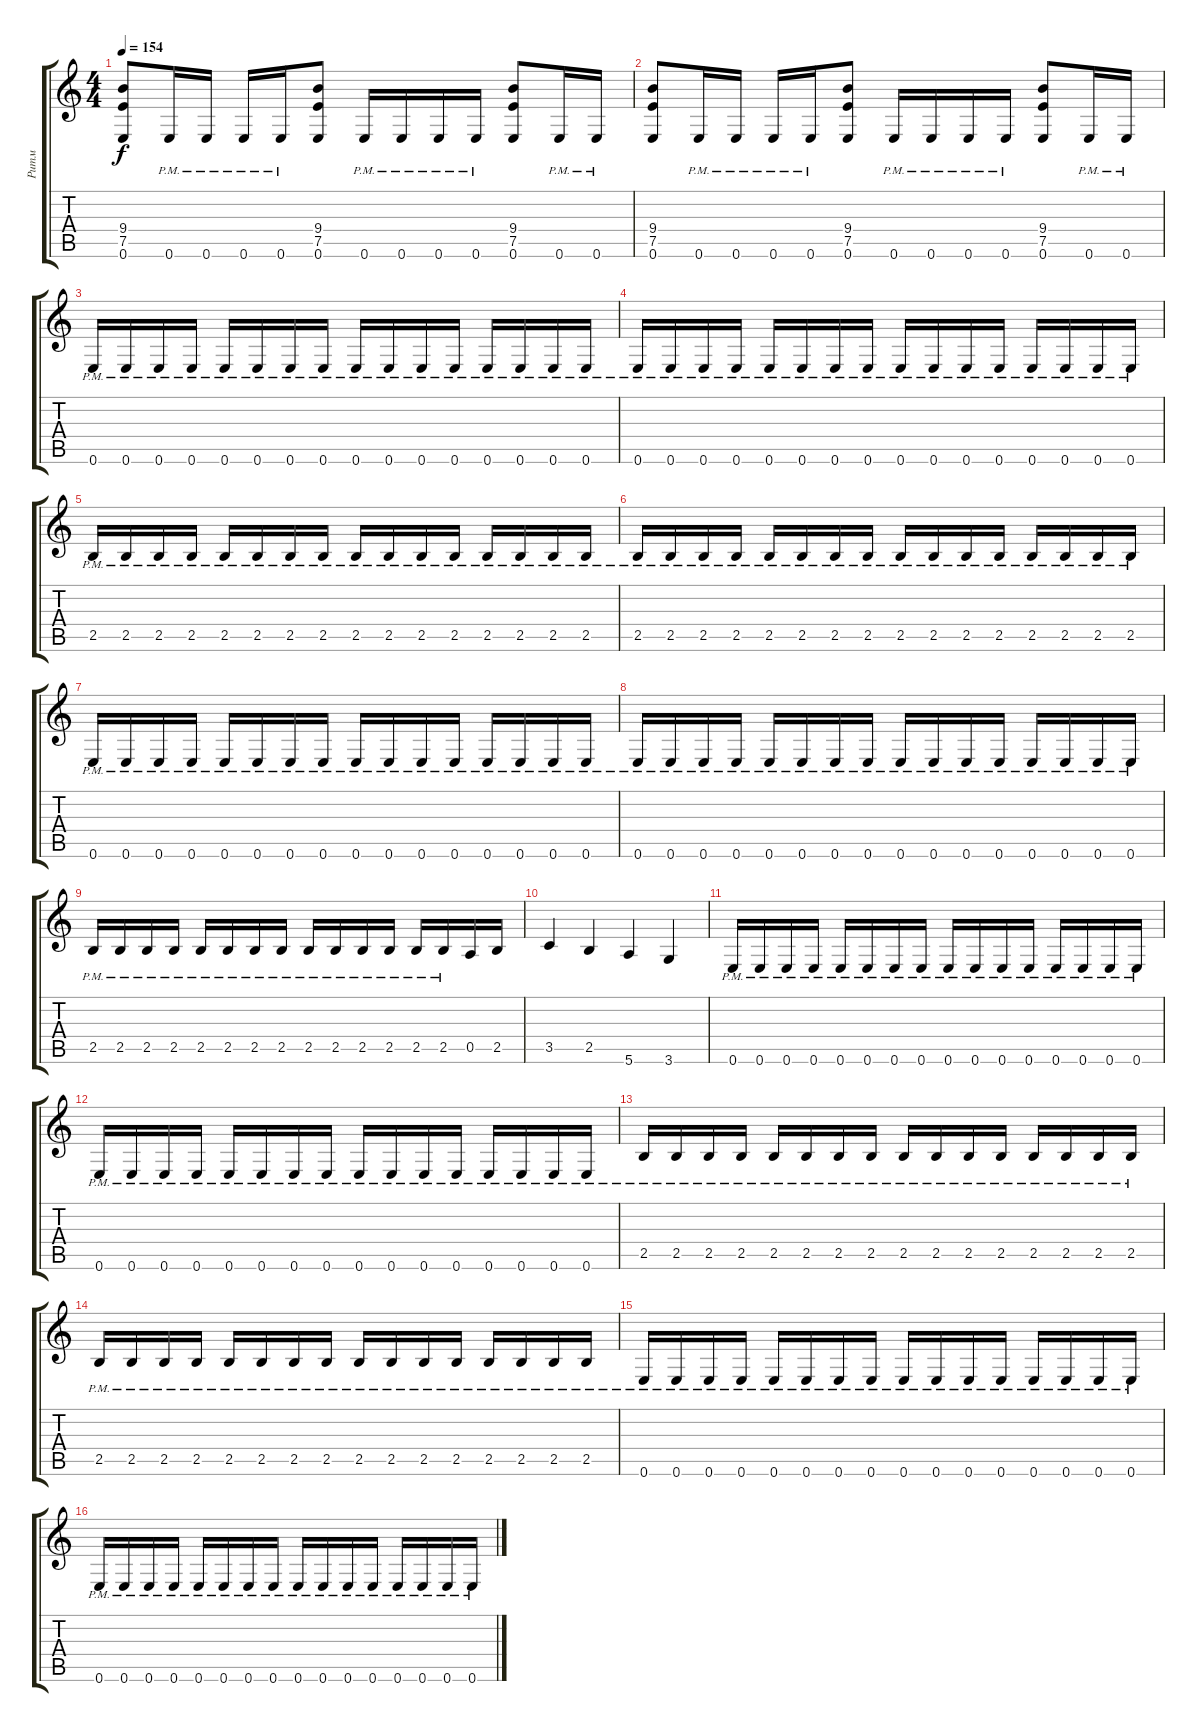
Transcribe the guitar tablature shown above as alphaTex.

\track ("Ритм" "Ритм") {instrument distortionguitar}
\staff {score tabs}
\tuning (E4 B3 G3 D3 A2 E2) {hide}
\ts (4 4)
\tempo 154
\clef g2
\ks c
(9.4 7.5 0.6).8{dy f} 0.6{pm}.16 0.6{pm}.16 0.6{pm}.16 0.6{pm}.16 (9.4 7.5 0.6).8 0.6{pm}.16 0.6{pm}.16 0.6{pm}.16 0.6{pm}.16 (9.4 7.5 0.6).8 0.6{pm}.16 0.6{pm}.16 |
(9.4 7.5 0.6).8 0.6{pm}.16 0.6{pm}.16 0.6{pm}.16 0.6{pm}.16 (9.4 7.5 0.6).8 0.6{pm}.16 0.6{pm}.16 0.6{pm}.16 0.6{pm}.16 (9.4 7.5 0.6).8 0.6{pm}.16 0.6{pm}.16 |
0.6{pm}.16 0.6{pm}.16 0.6{pm}.16 0.6{pm}.16 0.6{pm}.16 0.6{pm}.16 0.6{pm}.16 0.6{pm}.16 0.6{pm}.16 0.6{pm}.16 0.6{pm}.16 0.6{pm}.16 0.6{pm}.16 0.6{pm}.16 0.6{pm}.16 0.6{pm}.16 |
0.6{pm}.16 0.6{pm}.16 0.6{pm}.16 0.6{pm}.16 0.6{pm}.16 0.6{pm}.16 0.6{pm}.16 0.6{pm}.16 0.6{pm}.16 0.6{pm}.16 0.6{pm}.16 0.6{pm}.16 0.6{pm}.16 0.6{pm}.16 0.6{pm}.16 0.6{pm}.16 |
2.5{pm}.16 2.5{pm}.16 2.5{pm}.16 2.5{pm}.16 2.5{pm}.16 2.5{pm}.16 2.5{pm}.16 2.5{pm}.16 2.5{pm}.16 2.5{pm}.16 2.5{pm}.16 2.5{pm}.16 2.5{pm}.16 2.5{pm}.16 2.5{pm}.16 2.5{pm}.16 |
2.5{pm}.16 2.5{pm}.16 2.5{pm}.16 2.5{pm}.16 2.5{pm}.16 2.5{pm}.16 2.5{pm}.16 2.5{pm}.16 2.5{pm}.16 2.5{pm}.16 2.5{pm}.16 2.5{pm}.16 2.5{pm}.16 2.5{pm}.16 2.5{pm}.16 2.5{pm}.16 |
0.6{pm}.16 0.6{pm}.16 0.6{pm}.16 0.6{pm}.16 0.6{pm}.16 0.6{pm}.16 0.6{pm}.16 0.6{pm}.16 0.6{pm}.16 0.6{pm}.16 0.6{pm}.16 0.6{pm}.16 0.6{pm}.16 0.6{pm}.16 0.6{pm}.16 0.6{pm}.16 |
0.6{pm}.16 0.6{pm}.16 0.6{pm}.16 0.6{pm}.16 0.6{pm}.16 0.6{pm}.16 0.6{pm}.16 0.6{pm}.16 0.6{pm}.16 0.6{pm}.16 0.6{pm}.16 0.6{pm}.16 0.6{pm}.16 0.6{pm}.16 0.6{pm}.16 0.6{pm}.16 |
2.5{pm}.16 2.5{pm}.16 2.5{pm}.16 2.5{pm}.16 2.5{pm}.16 2.5{pm}.16 2.5{pm}.16 2.5{pm}.16 2.5{pm}.16 2.5{pm}.16 2.5{pm}.16 2.5{pm}.16 2.5{pm}.16 2.5{pm}.16 0.5.16 2.5.16 |
3.5.4 2.5.4 5.6.4 3.6.4 |
0.6{pm}.16 0.6{pm}.16 0.6{pm}.16 0.6{pm}.16 0.6{pm}.16 0.6{pm}.16 0.6{pm}.16 0.6{pm}.16 0.6{pm}.16 0.6{pm}.16 0.6{pm}.16 0.6{pm}.16 0.6{pm}.16 0.6{pm}.16 0.6{pm}.16 0.6{pm}.16 |
0.6{pm}.16 0.6{pm}.16 0.6{pm}.16 0.6{pm}.16 0.6{pm}.16 0.6{pm}.16 0.6{pm}.16 0.6{pm}.16 0.6{pm}.16 0.6{pm}.16 0.6{pm}.16 0.6{pm}.16 0.6{pm}.16 0.6{pm}.16 0.6{pm}.16 0.6{pm}.16 |
2.5{pm}.16 2.5{pm}.16 2.5{pm}.16 2.5{pm}.16 2.5{pm}.16 2.5{pm}.16 2.5{pm}.16 2.5{pm}.16 2.5{pm}.16 2.5{pm}.16 2.5{pm}.16 2.5{pm}.16 2.5{pm}.16 2.5{pm}.16 2.5{pm}.16 2.5{pm}.16 |
2.5{pm}.16 2.5{pm}.16 2.5{pm}.16 2.5{pm}.16 2.5{pm}.16 2.5{pm}.16 2.5{pm}.16 2.5{pm}.16 2.5{pm}.16 2.5{pm}.16 2.5{pm}.16 2.5{pm}.16 2.5{pm}.16 2.5{pm}.16 2.5{pm}.16 2.5{pm}.16 |
0.6{pm}.16 0.6{pm}.16 0.6{pm}.16 0.6{pm}.16 0.6{pm}.16 0.6{pm}.16 0.6{pm}.16 0.6{pm}.16 0.6{pm}.16 0.6{pm}.16 0.6{pm}.16 0.6{pm}.16 0.6{pm}.16 0.6{pm}.16 0.6{pm}.16 0.6{pm}.16 |
0.6{pm}.16 0.6{pm}.16 0.6{pm}.16 0.6{pm}.16 0.6{pm}.16 0.6{pm}.16 0.6{pm}.16 0.6{pm}.16 0.6{pm}.16 0.6{pm}.16 0.6{pm}.16 0.6{pm}.16 0.6{pm}.16 0.6{pm}.16 0.6{pm}.16 0.6{pm}.16
